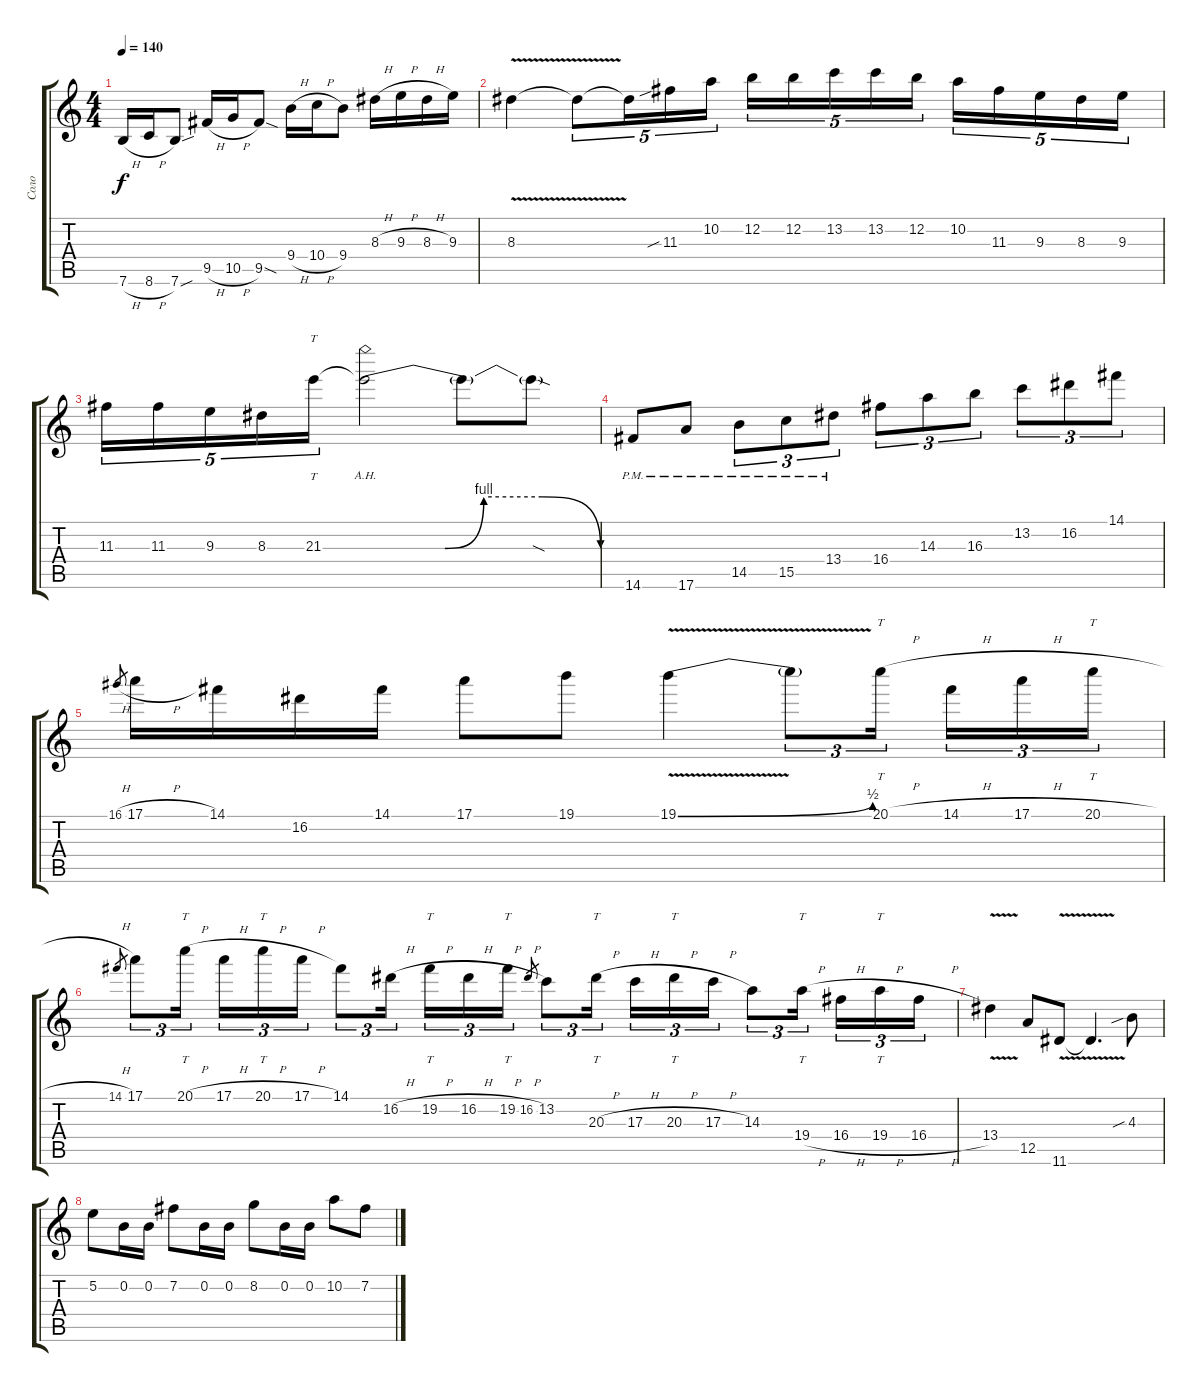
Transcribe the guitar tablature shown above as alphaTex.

\track ("Соло" "Соло") {instrument distortionguitar}
\staff {score tabs}
\tuning (E4 B3 G3 D3 A2 E2) {hide}
\ts (4 4)
\tempo 140
\clef g2
\ks c
7.6{h}.16{dy f} 8.6{h}.16 7.6{sou}.8 9.5{h}.16 10.5{h}.16 9.5{sod}.8 9.4{h}.16 10.4{h}.16 9.4.8 8.3{h}.16 9.3{h}.16 8.3{h}.16 9.3.16 |
8.3{v}.4 8.3{t}.8{tu (5 4)} 8.3{t}.16{tu (5 4)} 11.3{sib}.16{tu (5 4)} 10.2.16{tu (5 4)} 12.2.16{tu (5 4)} 12.2.16{tu (5 4)} 13.2.16{tu (5 4)} 13.2.16{tu (5 4)} 12.2.16{tu (5 4)} 10.2.16{tu (5 4)} 11.3.16{tu (5 4)} 9.3.16{tu (5 4)} 8.3.16{tu (5 4)} 9.3.16{tu (5 4)} |
11.3.16{tu (5 4)} 11.3.16{tu (5 4)} 9.3.16{tu (5 4)} 8.3.16{tu (5 4)} 21.3.16{tt tu (5 4)} 21.3{be (custom 0 0 20 0 30 4 45 4 60 0) ah 12 t}.2 21.3{t}.8 21.3{sod t}.8 |
14.6{pm}.8 17.6{pm}.8 14.5{pm}.8{tu (3 2)} 15.5{pm}.8{tu (3 2)} 13.4{pm}.8{tu (3 2)} 16.4.8{tu (3 2)} 14.3.8{tu (3 2)} 16.3.8{tu (3 2)} 13.2.8{tu (3 2)} 16.2.8{tu (3 2)} 14.1.8{tu (3 2)} |
16.1{h}.8{gr} 17.1{h}.16 14.1.16 16.2.16 14.1.16 17.1.8 19.1.8 19.1{be (bend 0 0 60 2) v}.4 19.1{t}.8{tu (3 2)} 20.1{h}.16{tt tu (3 2) beam splitsecondary} 14.1{h}.16{tu (3 2)} 17.1{h}.16{tu (3 2)} 20.1{h}.16{tt tu (3 2)} |
14.1{h}.8{gr} 17.1.8{tu (3 2)} 20.1{h}.16{tt tu (3 2) beam splitsecondary} 17.1{h}.16{tu (3 2)} 20.1{h}.16{tt tu (3 2)} 17.1{h}.16{tu (3 2)} 14.1.8{tu (3 2)} 16.2{h}.16{tu (3 2) beam splitsecondary} 19.2{h}.16{tt tu (3 2)} 16.2{h}.16{tu (3 2)} 19.2{h}.16{tt tu (3 2)} 16.2{h}.8{gr} 13.2.8{tu (3 2)} 20.3{h}.16{tt tu (3 2) beam splitsecondary} 17.3{h}.16{tu (3 2)} 20.3{h}.16{tt tu (3 2)} 17.3{h}.16{tu (3 2)} 14.3.8{tu (3 2)} 19.4{h}.16{tt tu (3 2) beam splitsecondary} 16.4{h}.16{tu (3 2)} 19.4{h}.16{tt tu (3 2)} 16.4{h}.16{tu (3 2)} |
13.4{v}.4 12.5.8 11.6{v}.8 11.6{t}.4{d} 4.3{sib}.8 |
5.2.8 0.2.16 0.2.16 7.2.8 0.2.16 0.2.16 8.2.8 0.2.16 0.2.16 10.2.8 7.2.8
